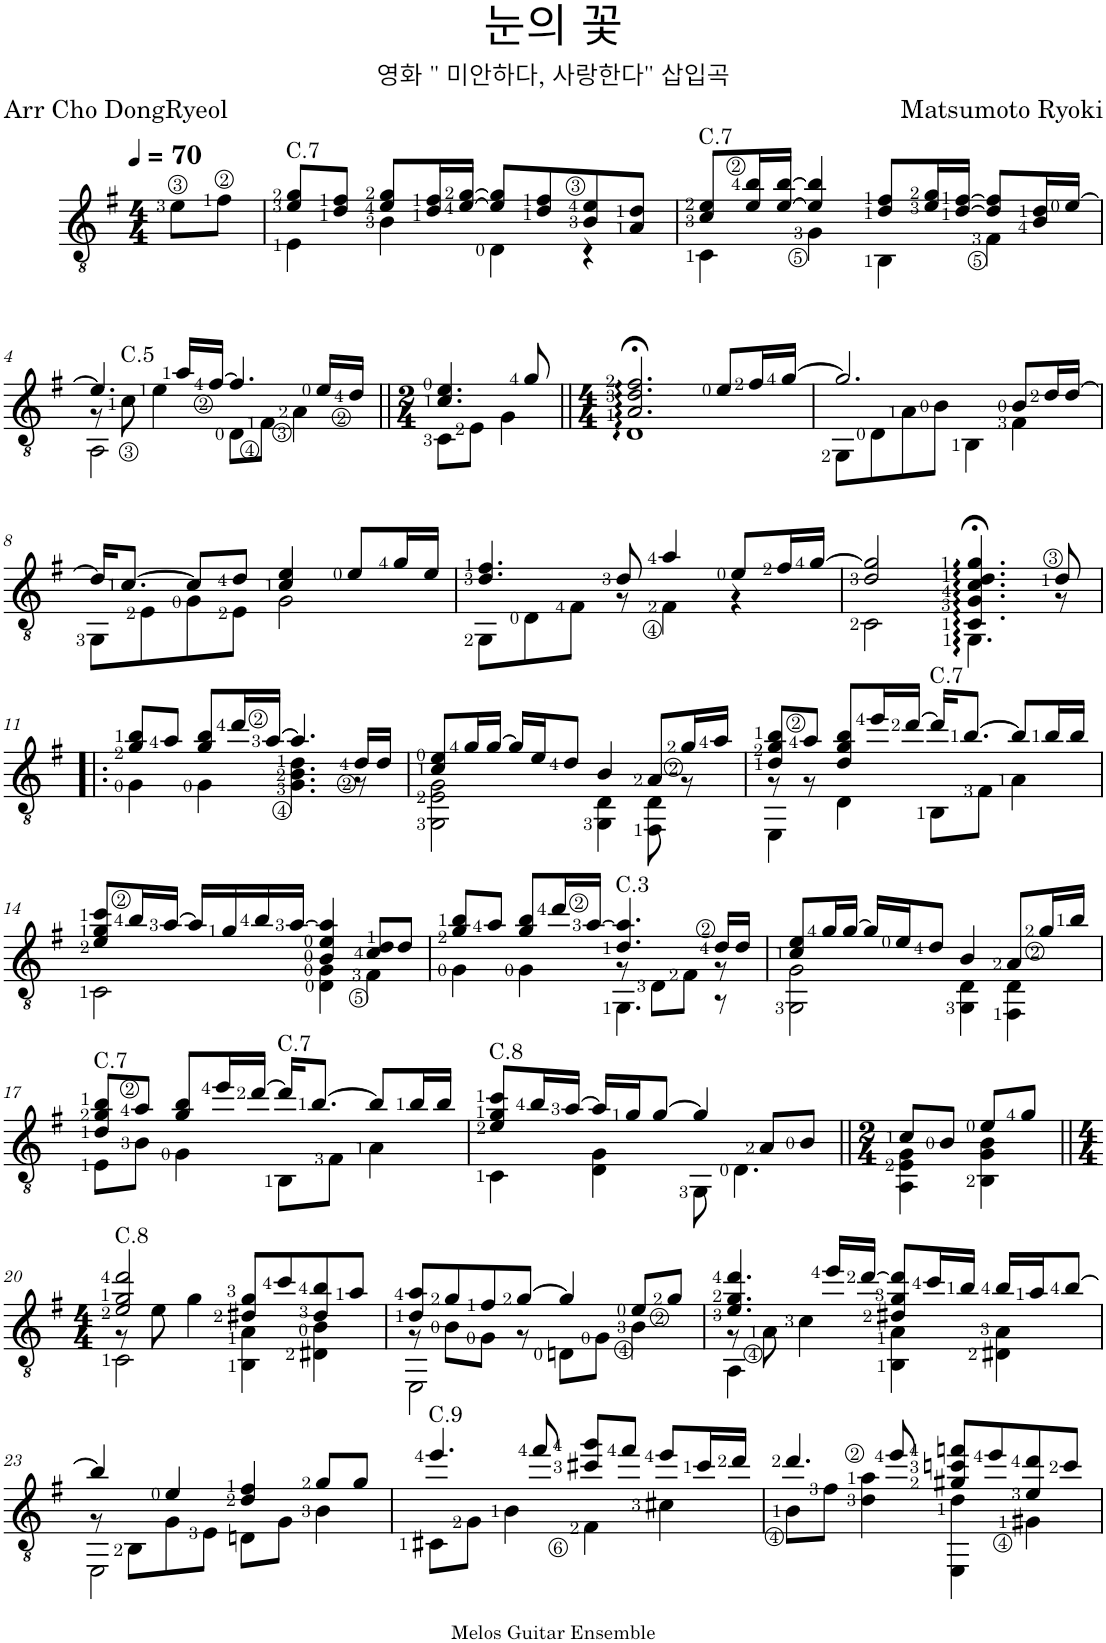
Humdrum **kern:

**kern
*part1
*staff1
*I"클래식 기타
*clefGv2
*k[f#]
*M4/4
*MM70
=1
8e\L
8f#\J
=2
*^
!LO:TX:a:t=C.7	!
8e/ 8g/L	4E\
8d/ 8f#/J	.
8e/ 8g/L	4B\
16d/ 16f#/L	.
[16e/ [16g/JJ	.
8e/] 8g/]L	4D\
8d/ 8f#/	.
8B/ 8e/	4r
8A/ 8d/J	.
=3	=3
!LO:TX:a:t=C.7	!
8c/ 8e/L	4C\
16e/ 16b/L	.
[16e/ [16b/JJ	.
4e/] 4b/]	4G\
8d/ 8f#/L	4BB\
16e/ 16g/L	.
[16d/ [16f#/JJ	.
8d/] 8f#/]L	4F#\
16B/ 16d/L	.
[16e/JJ	.
!!LO:LB:g=z	!!
=4	=4
*	*^
4.e/]	8r	2AA\
!	!LO:TX:a:t=C.5	!
.	8c\	.
.	4e\	.
16a/LL	.	.
[16f#/JJ	.	.
4.f#/]	8D\L	2ryy
.	8F#\J	.
.	4A\	.
16e/LL	.	.
16d/JJ	.	.
*v	*v	*v
=5||
*M2/4
*^
4.c/ 4.e/	8C\L
.	8E\J
.	4G\
8g/	.
=6||	=6||
*M4/4	*
2.A/;< 2.d/;< 2.f#/;<	1D::
8e/L	.
16f#/L	.
[16g/JJ	.
=7	=7
2.g/]	8GG\L
.	8D\
.	8A\
.	8B\J
.	4BB\
8B/L	4F#\
16d/L	.
[16d/JJ	.
!!LO:LB:g=z	!!
=8	=8
16d/KL]	8GG\L
[8.c/J	.
.	8E\
8c/L]	8G\
8d/J	8E\J
4c/ 4e/	2G\
8e/L	.
16g/L	.
16e/JJ	.
=9	=9
4.d/ 4.f#/	8GG\L
.	8D\
.	8F#\J
8d/	8r
4a/	4F#\
8e/L	4r
16f#/L	.
[16g/JJ	.
=10	=10
2d/ 2g/]	2C\
4.C/;< 4.G/;< 4.c/;< 4.d/;< 4.g/;<	4.GG::\
8d/	8r
!!LO:LB:g=z	!!
=11!|:	=11!|:
8g/ 8b/L	4G\
8a/J	.
8g/ 8b/L	4G\
16dd/L	.
[16a/JJ	.
4.a/]	4.G\ 4.B\ 4.d\
16d/LL	8r
16d/JJ	.
=12	=12
8c/ 8e/L	2GG\ 2E\ 2G\
16g/L	.
[16g/JJ	.
16g/LL]	.
16e/J	.
8d/J	.
4B/	4GG\ 4D\
8A/L	8FF#\ 8D\
16g/L	8r
16a/JJ	.
=13	=13
*	*^
8d/ 8g/ 8b/L	8r	4EE\
8a/J	8r	.
8d/ 8g/ 8b/L	4D\	2.ryy
16ee/L	.	.
[16dd/JJ	.	.
!LO:TX:a:t=C.7	!	!
16dd/KL]	8BB\L	.
[8.b/J	.	.
.	8F#\J	.
8b/L]	4A\	.
16b/L	.	.
16b/JJ	.	.
*	*v	*v
!!LO:LB:g=z
=14	=14
8e/ 8g/ 8cc/L	2C\
16b/L	.
[16a/JJ	.
16a/LL]	.
16g/	.
16b/	.
[16a/JJ	.
4B/ 4e/ 4a/]	4D\ 4G\
8c/ 8d/L	4F#\
8d/J	.
=15	=15
*	*^
8g/ 8b/L	4G\	2ryy
8a/J	.	.
8g/ 8b/L	4G\	.
16dd/L	.	.
[16a/JJ	.	.
!LO:TX:a:t=C.3	!	!
4.d/ 4.a/]	8r	4.GG\
.	8D\L	.
.	8F#\J	.
16d/LL	8r	8r
16d/JJ	.	.
*	*v	*v
=16	=16
8c/ 8e/L	2GG\ 2G\
16g/L	.
[16g/JJ	.
16g/LL]	.
16e/J	.
8d/J	.
4B/	4GG\ 4D\
8A/L	4FF#\ 4D\
16g/L	.
16b/JJ	.
!!LO:LB:g=z	!!
=17	=17
!LO:TX:a:t=C.7	!
8d/ 8g/ 8b/L	8E\L
8a/J	8B\J
8g/ 8b/L	4G\
16ee/L	.
[16dd/JJ	.
!LO:TX:a:t=C.7	!
16dd/KL]	8BB\L
[8.b/J	.
.	8F#\J
8b/L]	4A\
16b/L	.
16b/JJ	.
=18	=18
!LO:TX:a:t=C.8	!
8e/ 8g/ 8cc/L	4C\
16b/L	.
[16a/JJ	.
16a/LL]	4D\ 4G\
16g/J	.
[8g/J	.
4g/]	8GG\
.	4.D\
8A/L	.
8B/J	.
=19||	=19||
*M2/4	*
8c/L	4AA\ 4E\ 4G\
8B/J	.
8e/L	4BB\ 4G\ 4B\
8g/J	.
*v	*v
!!LO:LB:g=z
=20||
*M4/4
*^
*	*^
!LO:TX:a:t=C.8	!	!
2e/ 2g/ 2dd/	8r	2C\
.	8e\	.
.	4g\	.
8d#X/ 8g/L	4BB\ 4A\	2ryy
8cc/	.	.
8d#/ 8b/	4D#X\ 4B\	.
8a/J	.	.
=21	=21	=21
8d/ 8a/L	8r	2EE\
8g/	8B\L	.
8f#/	8G\J	.
[8g/J	8r	.
4g/]	8Dn\L	2ryy
.	8G\J	.
8e/L	4B\	.
8g/J	.	.
=22	=22	=22
4.e/ 4.g/ 4.dd/	8r	4AA\
.	8A\	.
.	4c\	2.ryy
16ee/LL	.	.
[16dd/JJ	.	.
8d#X/ 8g/ 8dd/]L	4BB\ 4A\	.
16cc/L	.	.
16b/JJ	.	.
16b/LL	4D#X\ 4A\	.
16a/J	.	.
[8b/J	.	.
!!LO:LB:g=z	!!	!!
=23	=23	=23
4b/]	8r	2EE\
.	8BB\L	.
4e/	8G\	.
.	8E\J	.
4d/ 4f#/	8Dn\L	2ryy
.	8G\J	.
8g/L	4B\	.
8g/J	.	.
*	*v	*v
=24	=24
!LO:TX:a:t=C.9	!
4.ee/	8C#X\L
.	8G\J
.	4B\
8ff#/	.
8cc#X/ 8gg/L	4F#\
8ff#/J	.
8ee/L	4c#X\
16cc#/L	.
16dd/JJ	.
=25	=25
4.dd/	8B\L
.	8f#\J
.	4d\ 4a\
8ee/	.
8g#X/ 8ccn/ 8ffn/L	4EE\ 4d\
8ee/	.
8e/ 8dd/	4G#X\
8cc/J	.
*v	*v
=
*-
